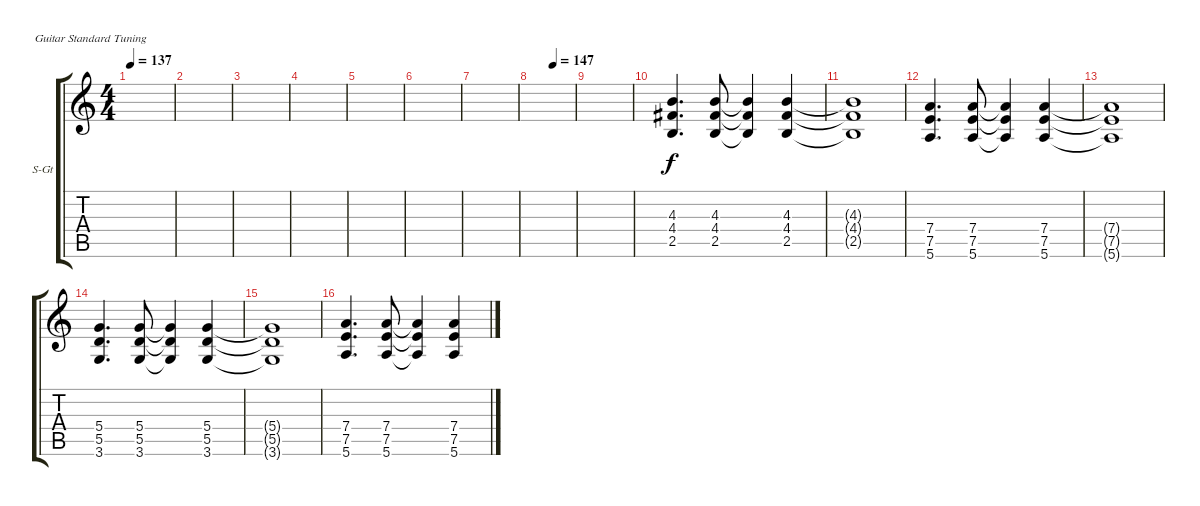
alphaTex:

\defaultSystemsLayout 4
\bracketExtendMode groupsimilarinstruments
\firstSystemTrackNameOrientation horizontal
\otherSystemsTrackNameOrientation horizontal
\track ("Steel Guitar" "S-Gt") {instrument acousticguitarsteel}
\staff {score tabs}
\tuning (E4 B3 G3 D3 A2 E2)
\ts (4 4)
\tempo 137
\clef g2
\ks c
|
|
|
|
|
|
|
\tempo (147 0.5)
|
|
(4.3 4.4 2.5).4{d} (4.3 4.4 2.5).8 (4.3{t} 4.4{t} 2.5{t}).4 (4.3 4.4 2.5).4 |
(4.3{t} 4.4{t} 2.5{t}).1 |
(7.4 7.5 5.6).4{d} (7.4 7.5 5.6).8 (7.4{t} 7.5{t} 5.6{t}).4 (7.4 7.5 5.6).4 |
(7.4{t} 7.5{t} 5.6{t}).1 |
(5.4 5.5 3.6).4{d} (5.4 5.5 3.6).8 (5.4{t} 5.5{t} 3.6{t}).4 (5.4 5.5 3.6).4 |
(5.4{t} 5.5{t} 3.6{t}).1 |
(7.4 7.5 5.6).4{d} (7.4 7.5 5.6).8 (7.4{t} 7.5{t} 5.6{t}).4 (7.4 7.5 5.6).4
